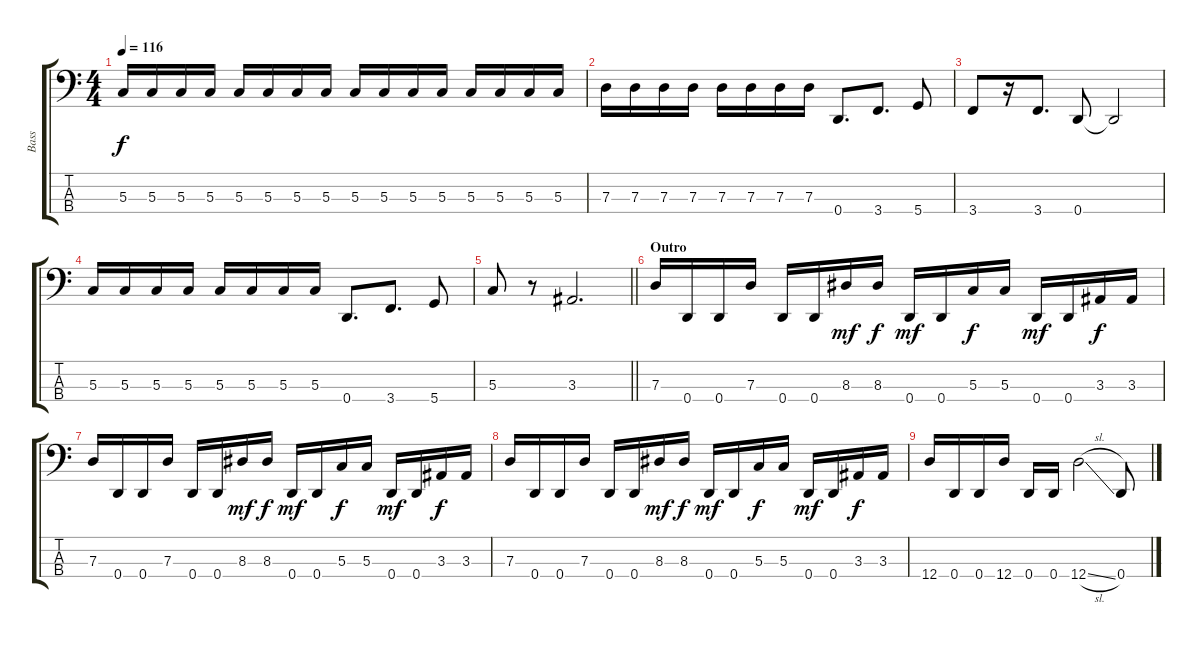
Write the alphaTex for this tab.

\track ("Bass" "Bass") {instrument electricbassfinger}
\staff {score tabs}
\tuning (F2 C2 G1 D1) {hide}
\ts (4 4)
\tempo 116
\clef f4
\ks c
5.3.16{dy f} 5.3.16 5.3.16 5.3.16 5.3.16 5.3.16 5.3.16 5.3.16 5.3.16 5.3.16 5.3.16 5.3.16 5.3.16 5.3.16 5.3.16 5.3.16 |
7.3.16 7.3.16 7.3.16 7.3.16 7.3.16 7.3.16 7.3.16 7.3.16 0.4.8{d} 3.4.8{d} 5.4.8 |
3.4.8 r.16 3.4.8{d} 0.4.8 0.4{t}.2 |
5.3.16 5.3.16 5.3.16 5.3.16 5.3.16 5.3.16 5.3.16 5.3.16 0.4.8{d} 3.4.8{d} 5.4.8 |
\barLineRight lightlight
5.3.8 r.8 3.3.2{d} |
\section ("" "Outro")
7.3.16 0.4.16 0.4.16 7.3.16 0.4.16 0.4.16 8.3.16{dy mf} 8.3.16{dy f} 0.4.16{dy mf} 0.4.16 5.3.16{dy f} 5.3.16 0.4.16{dy mf} 0.4.16 3.3.16{dy f} 3.3.16 |
7.3.16 0.4.16 0.4.16 7.3.16 0.4.16 0.4.16 8.3.16{dy mf} 8.3.16{dy f} 0.4.16{dy mf} 0.4.16 5.3.16{dy f} 5.3.16 0.4.16{dy mf} 0.4.16 3.3.16{dy f} 3.3.16 |
7.3.16 0.4.16 0.4.16 7.3.16 0.4.16 0.4.16 8.3.16{dy mf} 8.3.16{dy f} 0.4.16{dy mf} 0.4.16 5.3.16{dy f} 5.3.16 0.4.16{dy mf} 0.4.16 3.3.16{dy f} 3.3.16 |
12.4.16 0.4.16 0.4.16 12.4.16 0.4.16 0.4.16 12.4{sl}.2 0.4.8
